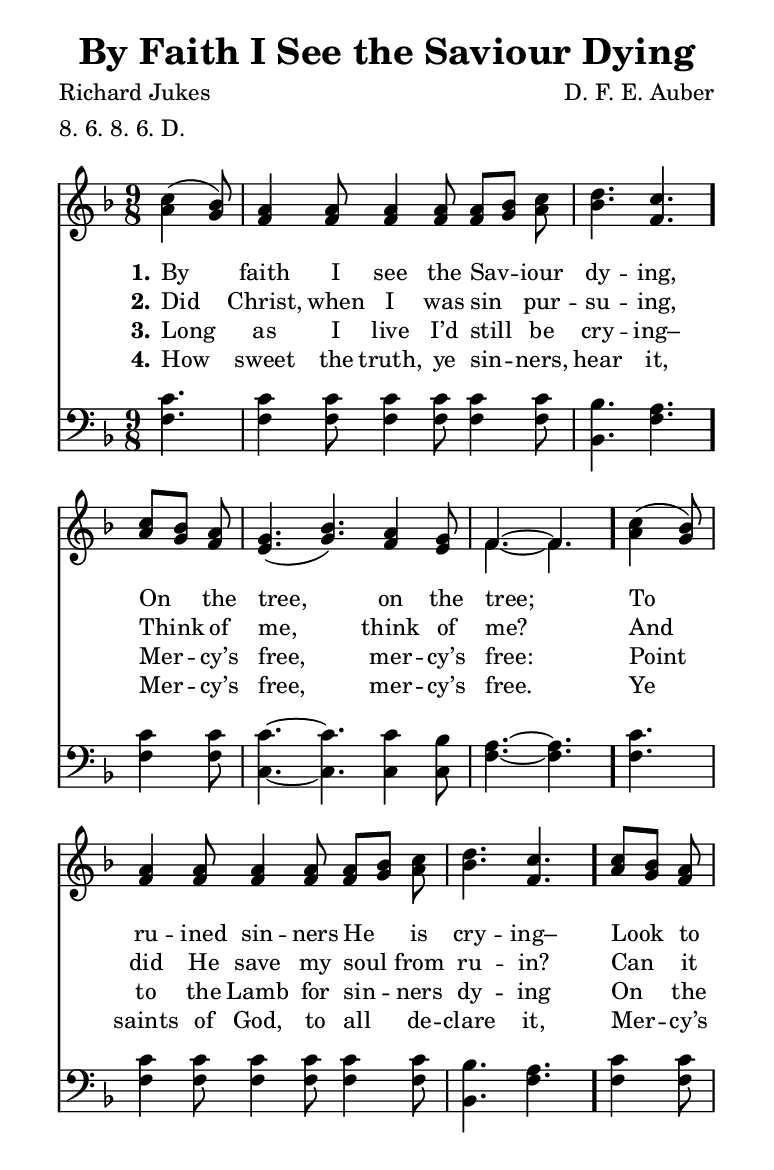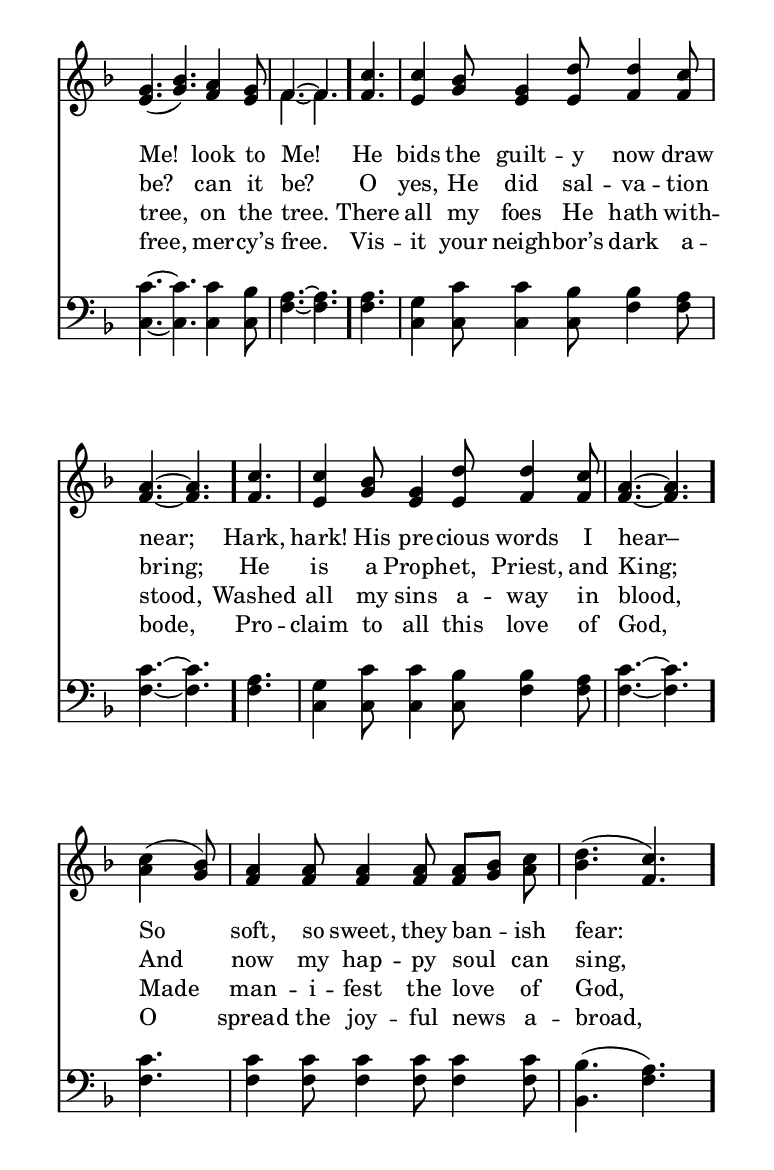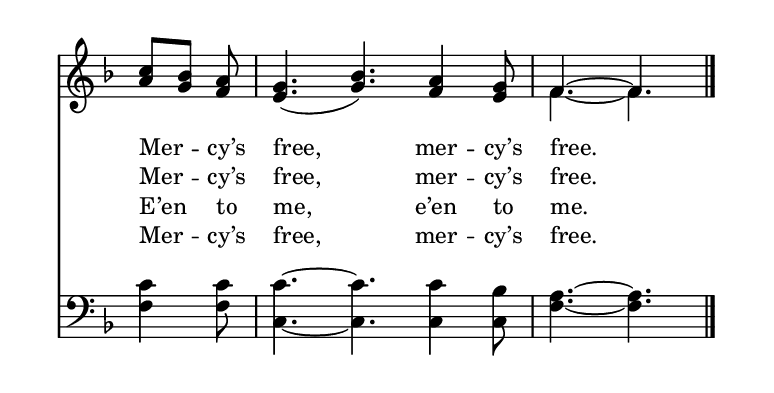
\include "common/global.ily"
\paper {
  \include "common/paper.ily"
}

\header{
  %gospel
  hymnnumber = "5"
  title = "By Faith I See the Saviour Dying"
  tunename = "Mercy’s Free"
  meter = "8. 6. 8. 6. D." % original has 8. 6. 8. 6. 8. 6. 8. 6.
  poet = "Richard Jukes"
  composer = "D. F. E. Auber"
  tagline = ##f
}

global = {
  \include "common/overrides.ily"
  \autoBeamOff
  \override Staff.TimeSignature.style = #'numbered \time 9/8
  \once \override Score.MetronomeMark.transparent = ##t
  \tempo 4 = 80
  \key f \major
  \partial 4.
}

patternOne   = { c4( c8) | c4 c8 c4 c8 c8[ c8] c8 | c4. c4. c8[ c8] c8 | c4.( c4.) c4 c8 | c4. ~ c4. }
patternTwo   = { c4. | c4 c8 c4 c8 c4 c8 | c4. ~ c4. c4. | c4 c8 c4 c8 c4 c8 | c4. ~ c4. } % original has unexplained slur
patternThree = { c4. | c4 c8 c4 c8 c4 c8 | c4. c4. c4 c8 | c4. ~ c4. c4 c8 | c4. ~ c4. }
patternFour  = { c4( c8) | c4 c8 c4 c8 c8[ c8] c8 | c4.( c4.) c8[ c8] c8 | c4.( c4.) c4 c8 | c4. ~ c4. }
patternFive  = { c4. | c4 c8 c4 c8 c4 c8 | c4.( c4.) c4 c8 | c4. ~ c4. c4 c8 | c4. ~ c4. }

notesSoprano = {
\global
\relative c' {

    \changePitch \patternOne  { c' bes | a a a a a bes c | d c c bes a | g bes a g | f f } \eogbreak
    \changePitch \patternOne  { c' bes | a a a a a bes c | d c c bes a | g bes a g | f f } \eogbreak
    \changePitch \patternTwo  { c' | c bes g d' d c | a a c | c bes g d' d c | a a } \eogbreak
    \changePitch \patternFour { c bes | a a a a a bes c | d c c bes a | g bes a g | f f } \eogbreak

    \bar "|."

}
}

notesAlto = {
\global
\relative e' {

    \changePitch \patternOne  { a g | f f f f f g a | bes f a g f | e g f e | f f }
    \changePitch \patternOne  { a g | f f f f f g a | bes f a g f | e g f e | f f }
    \changePitch \patternTwo  { f | e g e e f f | f f f | e g e e f f | f f }
    \changePitch \patternFour { a g | f f f f f g a | bes f a g f | e g f e | f f }

}
}

notesTenor = {
\global
\relative a {

    \changePitch \patternThree { c | c c c c c c | bes a c c | c c c bes | a a }
    \changePitch \patternThree { c | c c c c c c | bes a c c | c c c bes | a a }
    \changePitch \patternTwo   { a | g c c bes bes a | c c a | g c c bes bes a | c c }
    \changePitch \patternFive  { c | c c c c c c | bes a c c | c c c bes | a a }

}
}

notesBass = {
\global
\relative a {

    \changePitch \patternThree { f | f f f f f f | bes, f' f f | c c c c | f f }
    \changePitch \patternThree { f | f f f f f f | bes, f' f f | c c c c | f f }
    \changePitch \patternTwo   { f | c c c c f f | f f | f c c c c f f | f f }
    \changePitch \patternFive  { f | f f f f f f | bes, f' f f | c c c c | f f }

}
}

wordsA = \lyricmode {
\set stanza = "1."

    By faith I see the Sav -- iour dy -- ing, \bar "."
    On the tree, on the tree; \bar "."
    To ru -- ined sin -- ners He is cry -- ing– \bar "."
    Look to Me! look to Me! \bar "."
    He bids the guilt -- y now draw near; \bar "."
    Hark, hark! His pre -- cious words I hear– \bar "."
    So soft, so sweet, they ban -- ish fear: \bar "."
    Mer -- cy’s free, mer -- cy’s free. \bar "."

}

wordsB = \lyricmode {
\set stanza = "2."

    Did Christ, when I was sin pur -- su -- ing,
    Think of me, think of me?
    And did He save my soul from ru -- in?
    Can it be? can it be?
    O yes, He did sal -- va -- tion bring;
    He is a Proph -- et, Priest, and King;
    And now my hap -- py soul can sing,
    Mer -- cy’s free, mer -- cy’s free.

}

wordsC = \lyricmode {
\set stanza = "3."

    Long as I live I’d still be cry -- ing–
    Mer -- cy’s free, mer -- cy’s free:
    Point to the Lamb for sin -- ners dy -- ing
    On the tree, on the tree.
    There all my foes He hath with -- stood,
    Washed all my sins a -- way in blood,
    Made man -- i -- fest the love of God,
    E’en to me, e’en to me.

}

wordsD = \lyricmode {
\set stanza = "4."

    How sweet the truth, ye sin -- ners, hear it,
    Mer -- cy’s free, mer -- cy’s free.
    Ye saints of God, to all de -- clare it,
    Mer -- cy’s free, mer -- cy’s free.
    Vis -- it your neigh -- bor’s dark a -- bode,
    Pro -- claim to all this love of God,
    O spread the joy -- ful news a -- broad,
    Mer -- cy’s free, mer -- cy’s free.

}


\score {
  \context ChoirStaff <<
    \context Staff = upper <<
      \set Staff.autoBeaming = ##f
      \set ChoirStaff.systemStartDelimiter = #'SystemStartBar
      \set ChoirStaff.printPartCombineTexts = ##f
      \partcombine #'(2 . 9) \notesSoprano \notesAlto
      \context NullVoice = sopranos { \voiceOne << \notesSoprano >> }
      \context NullVoice = altos { \voiceTwo << \notesAlto >> }
      \context Lyrics = one   \lyricsto sopranos \wordsA
      \context Lyrics = two   \lyricsto sopranos \wordsB
      \context Lyrics = three \lyricsto sopranos \wordsC
      \context Lyrics = four  \lyricsto sopranos \wordsD
    >>
    \context Staff = men <<
      \set Staff.autoBeaming = ##f
      \clef bass
      \set ChoirStaff.printPartCombineTexts = ##f
      \partcombine #'(2 . 9) \notesTenor \notesBass
      \context NullVoice = tenors { \voiceOne << \notesTenor >> }
      \context NullVoice = basses { \voiceTwo << \notesBass >> }
    >>
  >>
  \layout {
    \include "common/layout.ily"
  }
  \midi{
    \include "common/midi.ily"
  }
}

\version "2.19.49"  % necessary for upgrading to future LilyPond versions.

